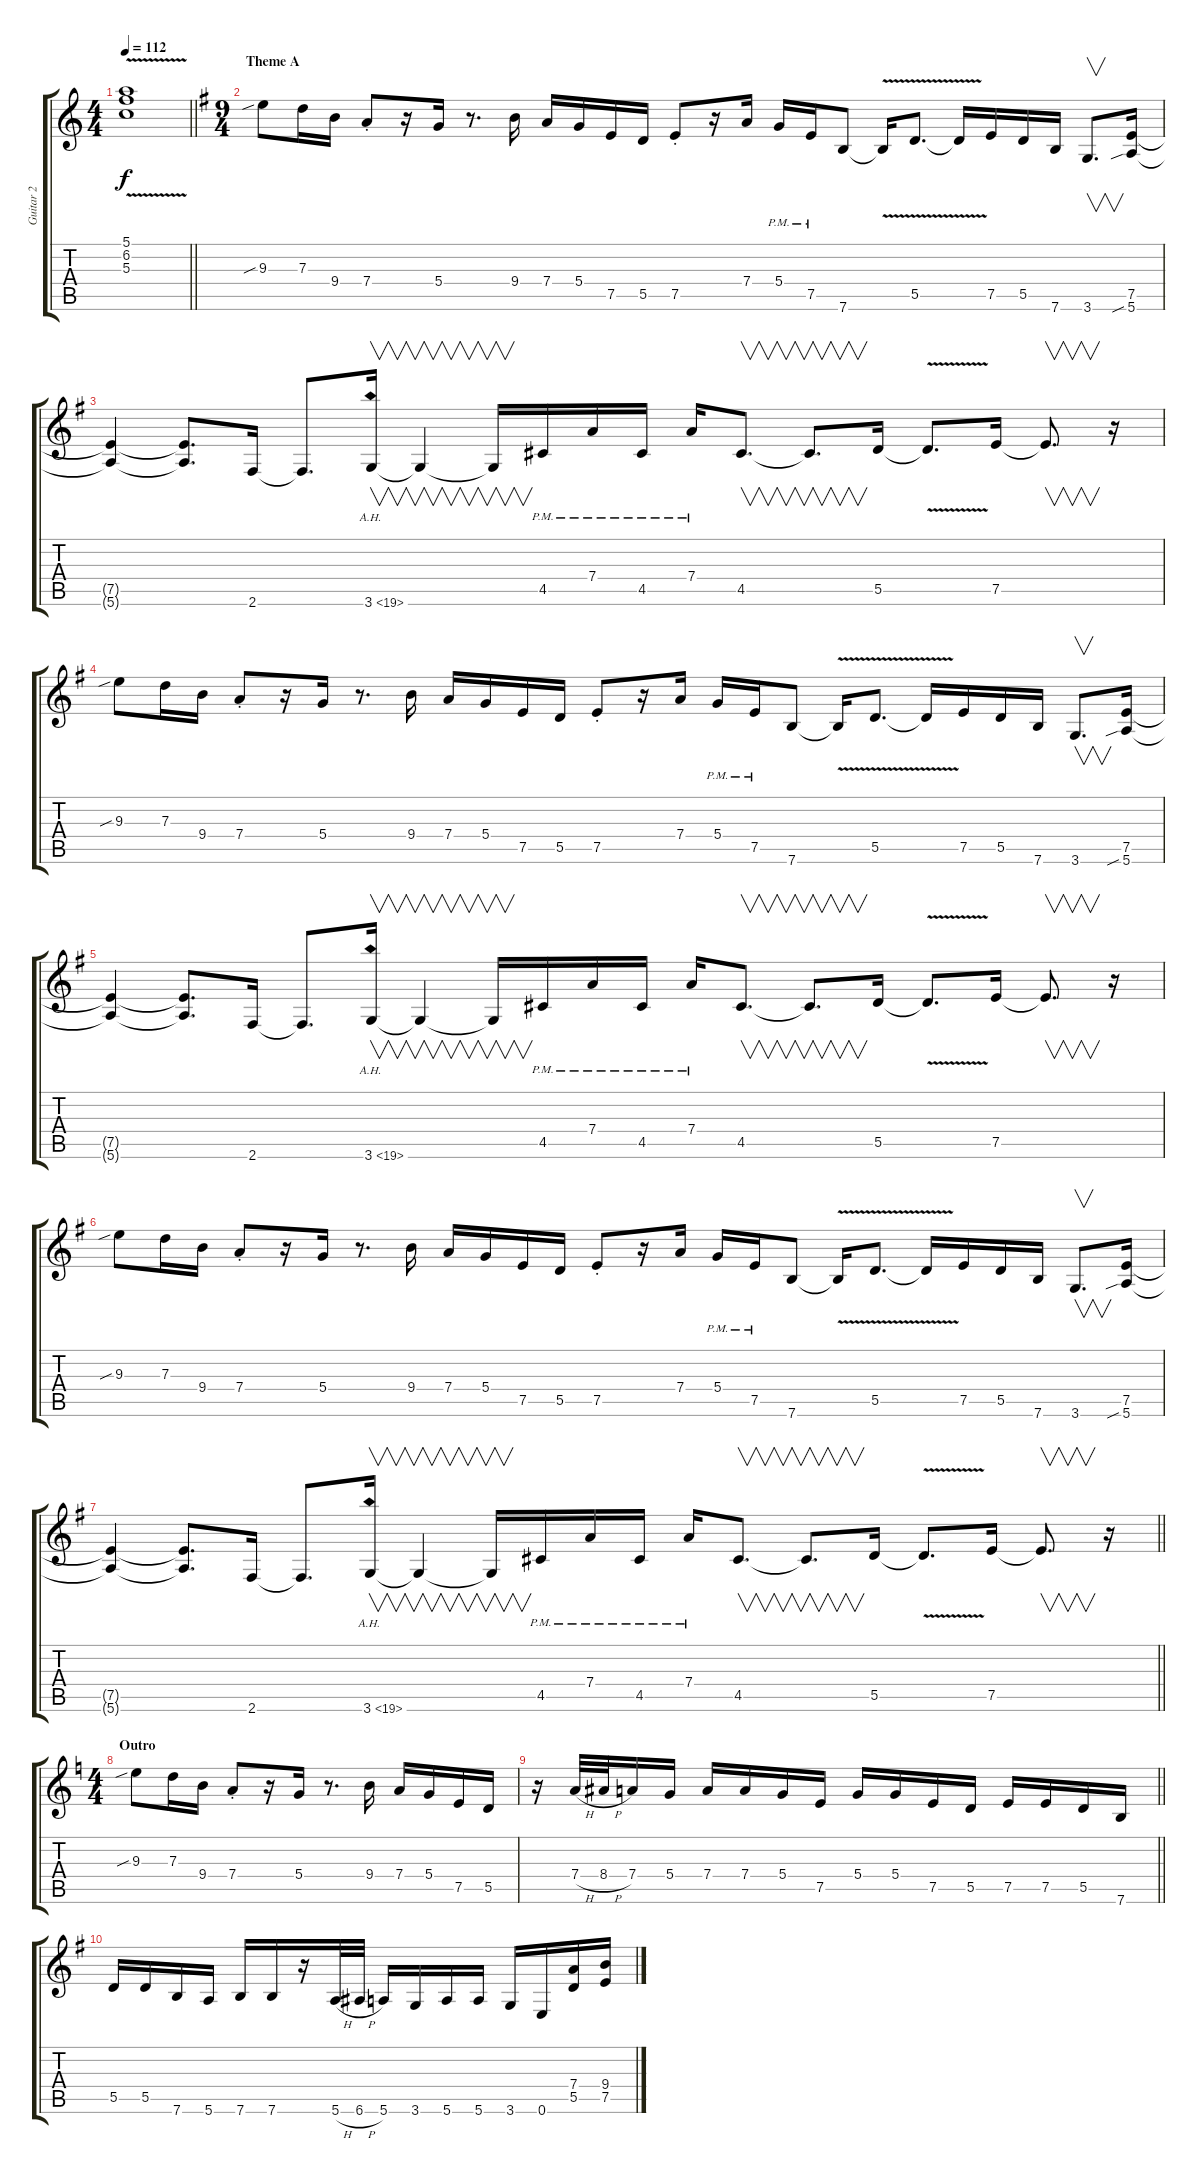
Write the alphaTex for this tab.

\track ("Guitar 2" "Guitar 2") {instrument overdrivenguitar}
\staff {score tabs}
\tuning (E4 B3 G3 D3 A2 E2) {hide}
\ts (4 4)
\tempo 112
\clef g2
\barLineRight lightlight
\ks c
(5.1{v t} 6.2{v t} 5.3{v t}).1{dy f} |
\ts (9 4)
\section ("" "Theme A")
\ks g
9.3{sib}.8 7.3.16 9.4.16 7.4{st}.8 r.16 5.4.16 r.8{d} 9.4.16 7.4.16 5.4.16 7.5.16 5.5.16 7.5{st}.8 r.16 7.4.16 5.4{pm}.16 7.5{pm}.16 7.6.8 7.6{v t}.16 5.5{v}.8{d} 5.5{v t}.16 7.5.16 5.5.16 7.6.16 3.6.8{v d} (7.5 5.6{sib}).16 |
(7.5{t} 5.6{t}).4 (7.5{t} 5.6{t}).8{d} 2.6.16 2.6{t}.8{d} 3.6{ah 16}.16{v} 3.6{t}.4{v} 3.6{t}.16{v} 4.5{pm}.16 7.4{pm}.16 4.5{pm}.16 7.4{pm}.16 4.5.8{v d} 4.5{t}.8{v d} 5.5.16 5.5{v t}.8{d} 7.5.16 7.5{t}.8{v d} r.16 |
9.3{sib}.8 7.3.16 9.4.16 7.4{st}.8 r.16 5.4.16 r.8{d} 9.4.16 7.4.16 5.4.16 7.5.16 5.5.16 7.5{st}.8 r.16 7.4.16 5.4{pm}.16 7.5{pm}.16 7.6.8 7.6{v t}.16 5.5{v}.8{d} 5.5{v t}.16 7.5.16 5.5.16 7.6.16 3.6.8{v d} (7.5 5.6{sib}).16 |
(7.5{t} 5.6{t}).4 (7.5{t} 5.6{t}).8{d} 2.6.16 2.6{t}.8{d} 3.6{ah 16}.16{v} 3.6{t}.4{v} 3.6{t}.16{v} 4.5{pm}.16 7.4{pm}.16 4.5{pm}.16 7.4{pm}.16 4.5.8{v d} 4.5{t}.8{v d} 5.5.16 5.5{v t}.8{d} 7.5.16 7.5{t}.8{v d} r.16 |
9.3{sib}.8 7.3.16 9.4.16 7.4{st}.8 r.16 5.4.16 r.8{d} 9.4.16 7.4.16 5.4.16 7.5.16 5.5.16 7.5{st}.8 r.16 7.4.16 5.4{pm}.16 7.5{pm}.16 7.6.8 7.6{v t}.16 5.5{v}.8{d} 5.5{v t}.16 7.5.16 5.5.16 7.6.16 3.6.8{v d} (7.5 5.6{sib}).16 |
\barLineRight lightlight
(7.5{t} 5.6{t}).4 (7.5{t} 5.6{t}).8{d} 2.6.16 2.6{t}.8{d} 3.6{ah 16}.16{v} 3.6{t}.4{v} 3.6{t}.16{v} 4.5{pm}.16 7.4{pm}.16 4.5{pm}.16 7.4{pm}.16 4.5.8{v d} 4.5{t}.8{v d} 5.5.16 5.5{v t}.8{d} 7.5.16 7.5{t}.8{v d} r.16 |
\ts (4 4)
\section ("" "Outro")
\ks c
9.3{sib}.8 7.3.16 9.4.16 7.4{st}.8 r.16 5.4.16 r.8{d} 9.4.16 7.4.16 5.4.16 7.5.16 5.5.16 |
\barLineRight lightlight
r.16 7.4{h}.32 8.4{h}.32 7.4.16 5.4.16 7.4.16 7.4.16 5.4.16 7.5.16 5.4.16 5.4.16 7.5.16 5.5.16 7.5.16 7.5.16 5.5.16 7.6.16 |
\ks g
5.5.16 5.5.16 7.6.16 5.6.16 7.6.16 7.6.16 r.16 5.6{h}.32 6.6{h}.32 5.6.16 3.6.16 5.6.16 5.6.16 3.6.16 0.6.16 (7.4 5.5).16 (9.4 7.5).16
